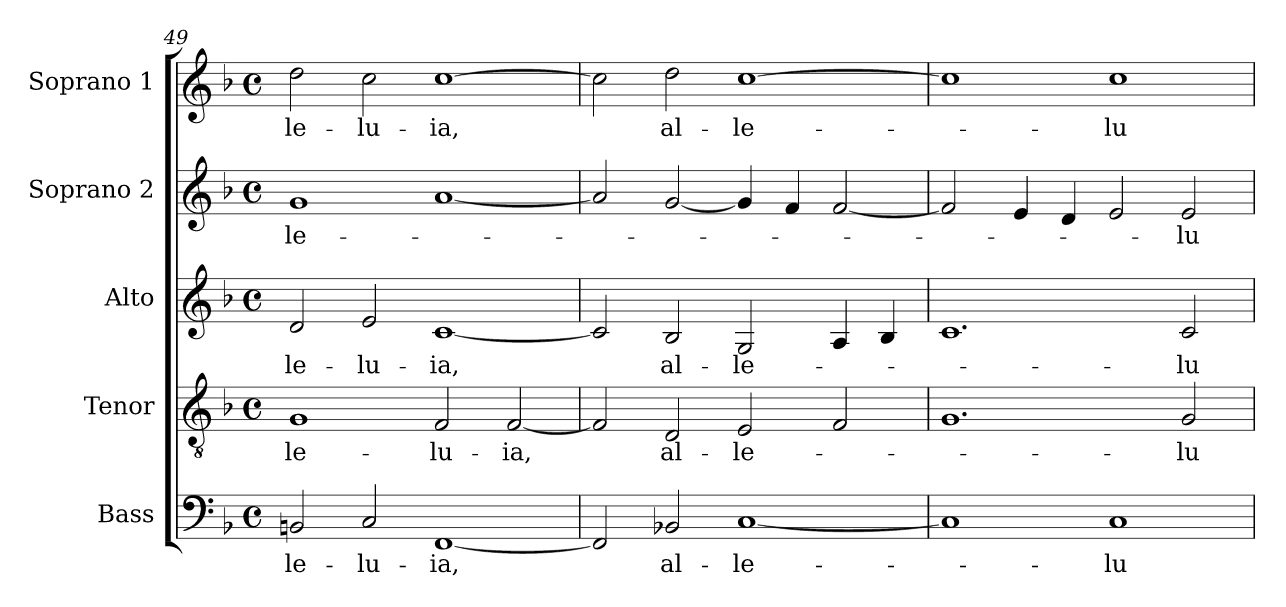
**kern	**text	**kern	**text	**kern	**text	**kern	**text	**kern	**text
*part5	*part5	*part4	*part4	*part3	*part3	*part2	*part2	*part1	*part1
*staff5	*staff5	*staff4	*staff4	*staff3	*staff3	*staff2	*staff2	*staff1	*staff1
*I"Bass	*	*I"Tenor	*	*I"Alto	*	*I"Soprano 2	*	*I"Soprano 1	*
*clefF4	*	*clefGv2	*	*clefG2	*	*clefG2	*	*clefG2	*
*k[b-]	*	*k[b-]	*	*k[b-]	*	*k[b-]	*	*k[b-]	*
*F:	*	*F:	*	*F:	*	*F:	*	*F:	*
*M4/4	*	*M4/4	*	*M4/4	*	*M4/4	*	*M4/4	*
*met(c)	*	*met(c)	*	*met(c)	*	*met(c)	*	*met(c)	*
=49	=49	=49	=49	=49	=49	=49	=49	=49	=49
!	!LO:LY:b:cj	!	!LO:LY:b:cj	!	!LO:LY:b:cj	!	!LO:LY:b:cj	!	!LO:LY:b:cj
2BBn/	-le-	1G	-le-	2d/	-le-	1g	-le-	2dd\	-le-
!	!LO:LY:b:cj	!	!	!	!LO:LY:b:cj	!	!	!	!LO:LY:b:cj
2C/	-lu-	.	.	2e/	-lu-	.	.	2cc\	-lu-
!	!LO:LY:b:cj	!	!LO:LY:b:cj	!	!LO:LY:b:cj	!	!	!	!LO:LY:b:cj
[<1FF	-ia,	2F/	-lu-	[<1c	-ia,	[<1a	.	[>1cc	-ia,
!	!	!	!LO:LY:b:cj	!	!	!	!	!	!
.	.	[<2F/	-ia,	.	.	.	.	.	.
=50	=50	=50	=50	=50	=50	=50	=50	=50	=50
2FF/]	.	2F/]	.	2c/]	.	2a/]	.	2cc\]	.
!	!LO:LY:b:cj	!	!LO:LY:b:cj	!	!LO:LY:b:cj	!	!	!	!LO:LY:b:cj
2BB-X/	al-	2D/	al-	2B-/	al-	[<2g/	.	2dd\	al-
!	!LO:LY:b:cj	!	!LO:LY:b:cj	!	!LO:LY:b:cj	!	!	!	!LO:LY:b:cj
[<1C	-le-	2E/	-le-	2G/	-le-	4g/]	.	[>1cc	-le-
.	.	.	.	.	.	4f/	.	.	.
.	.	2F/	.	4A/	.	[<2f/	.	.	.
.	.	.	.	4B-/	.	.	.	.	.
=51	=51	=51	=51	=51	=51	=51	=51	=51	=51
1C]	.	1.G	.	1.c	.	2f/]	.	1cc]	.
.	.	.	.	.	.	4e/	.	.	.
.	.	.	.	.	.	4d/	.	.	.
!	!LO:LY:b:cj	!	!	!	!	!	!	!	!LO:LY:b:cj
1C	-lu-	.	.	.	.	2e/	.	1cc	-lu-
!	!	!	!LO:LY:b:cj	!	!LO:LY:b:cj	!	!LO:LY:b:cj	!	!
.	.	2G/	-lu-	2c/	-lu-	2e/	-lu-	.	.
=	=	=	=	=	=	=	=	=	=
*-	*-	*-	*-	*-	*-	*-	*-	*-	*-
